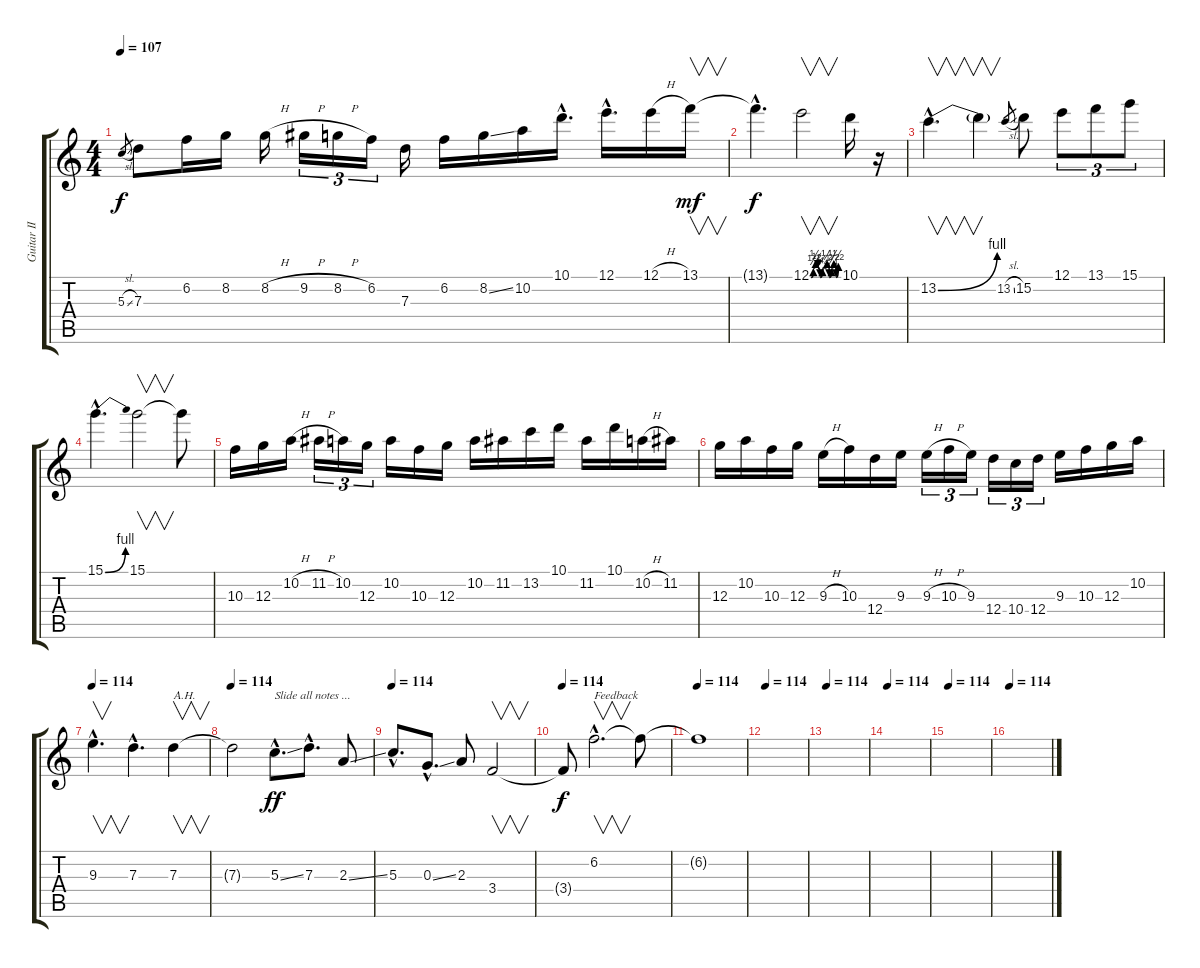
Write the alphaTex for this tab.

\track ("Guitar II" "Guitar II") {instrument distortionguitar}
\staff {score tabs}
\tuning (E4 B3 G3 D3 A2 D2) {hide}
\ts (4 4)
\tempo 107
\clef g2
\ks c
5.3{sl}.8{gr dy f} 7.3.8 6.2.16 8.2.16 8.2{h}.16 9.2{h}.16{tu (3 2)} 8.2{h}.16{tu (3 2)} 6.2.16{tu (3 2)} 7.3.16 6.2.16 8.2{ss}.16 10.2.16 10.1{hac}.16{d} 12.1{hac}.16{d} 12.1{h}.16 13.1.16{v dy mf} |
13.1{hac t}.4{d dy f} 12.1{be (custom 0 0 5 1 10 2 15 1 20 0 25 1 30 1 35 2 40 0 45 1 50 2 55 0 60 2)}.2{v} 10.1.16 r.16 |
13.2{be (bend 0 0 60 4) hac}.4{v d} 13.2{t}.4{v} 13.2{sl}.8{gr} 15.2.8 12.1.8{tu (3 2)} 13.1.8{tu (3 2)} 15.1.8{tu (3 2)} |
15.1{be (bend 0 0 60 4) hac}.4{d} 15.1.2{v} 15.1{t}.8 |
10.3.16 12.3.16 10.2{h}.16 11.2{h}.16{tu (3 2)} 10.2.16{tu (3 2)} 12.3.16{tu (3 2)} 10.2.16 10.3.16 12.3.16 10.2.16 11.2.16 13.2.16 10.1.16 11.2.16 10.1.16 10.2{h}.16 11.2.16 |
12.3.16 10.2.16 10.3.16 12.3.16 9.3{h}.16 10.3.16 12.4.16 9.3.16 9.3{h}.16{tu (3 2)} 10.3{h}.16{tu (3 2)} 9.3.16{tu (3 2)} 12.4.16{tu (3 2)} 10.4.16{tu (3 2)} 12.4.16{tu (3 2)} 9.3.16 10.3.16 12.3.16 10.2.16 |
\tempo 114
9.3{hac}.4{v d} 7.3{hac}.4{d} 7.3.4{v txt "A.H." volume 14 instrument guitarharmonics} |
\tempo 114
7.3{t}.2 5.3{ss hac}.8{d txt "Slide all notes ..." dy ff instrument distortionguitar} 7.3{hac}.8{d} 2.3{ss}.8 |
\tempo 114
5.3{hac}.8{d} 0.3{ss hac}.8{d} 2.3.8 3.4.2{v} |
\tempo 114
3.4{t}.8{dy f} 6.2{hac}.2{v d txt "Feedback" volume 10} 6.2{t}.8 |
\tempo 110
\tempo 114
6.2{t}.1{volume 4} |
\tempo 114
|
\tempo 114
|
\tempo 114
|
\tempo 110
\tempo 114
|
\tempo 114
